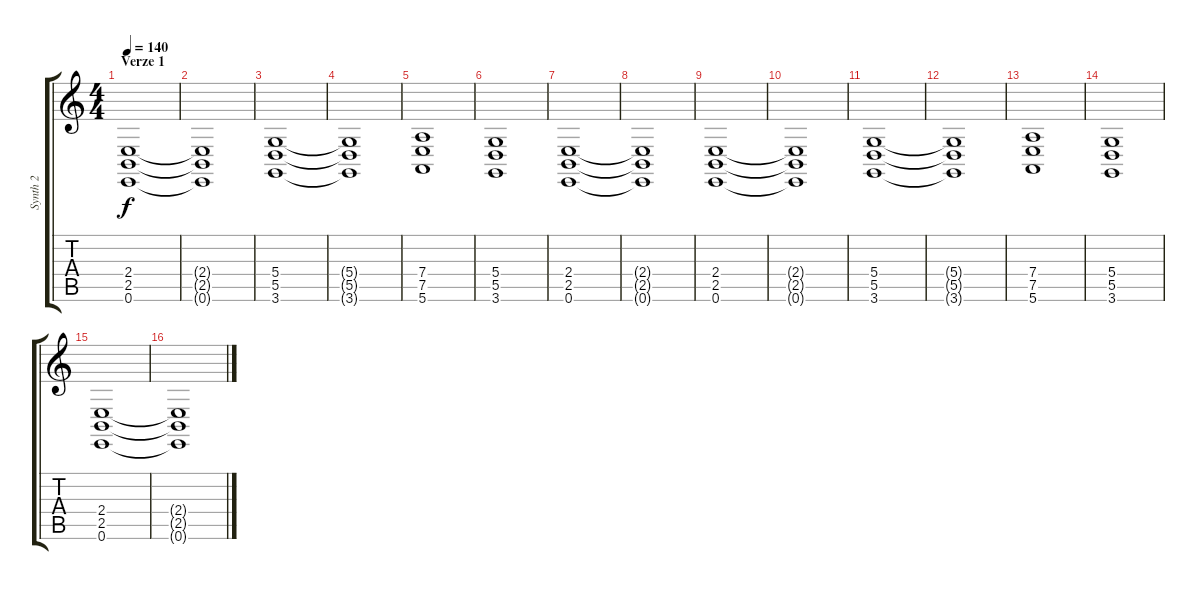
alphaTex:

\track ("Synth 2" "Synth 2") {instrument lead2sawtooth}
\staff {score tabs}
\tuning (E4 B3 G3 D3 A2 E2) {hide}
\ts (4 4)
\section ("" "Verze 1")
\tempo 140
\clef g2
\ks c
(2.4 2.5 0.6).1{dy f} |
(2.4{t} 2.5{t} 0.6{t}).1 |
(5.4 5.5 3.6).1 |
(5.4{t} 5.5{t} 3.6{t}).1 |
(7.4 7.5 5.6).1 |
(5.4 5.5 3.6).1 |
(2.4 2.5 0.6).1 |
(2.4{t} 2.5{t} 0.6{t}).1 |
(2.4 2.5 0.6).1 |
(2.4{t} 2.5{t} 0.6{t}).1 |
(5.4 5.5 3.6).1 |
(5.4{t} 5.5{t} 3.6{t}).1 |
(7.4 7.5 5.6).1 |
(5.4 5.5 3.6).1 |
(2.4 2.5 0.6).1 |
(2.4{t} 2.5{t} 0.6{t}).1
